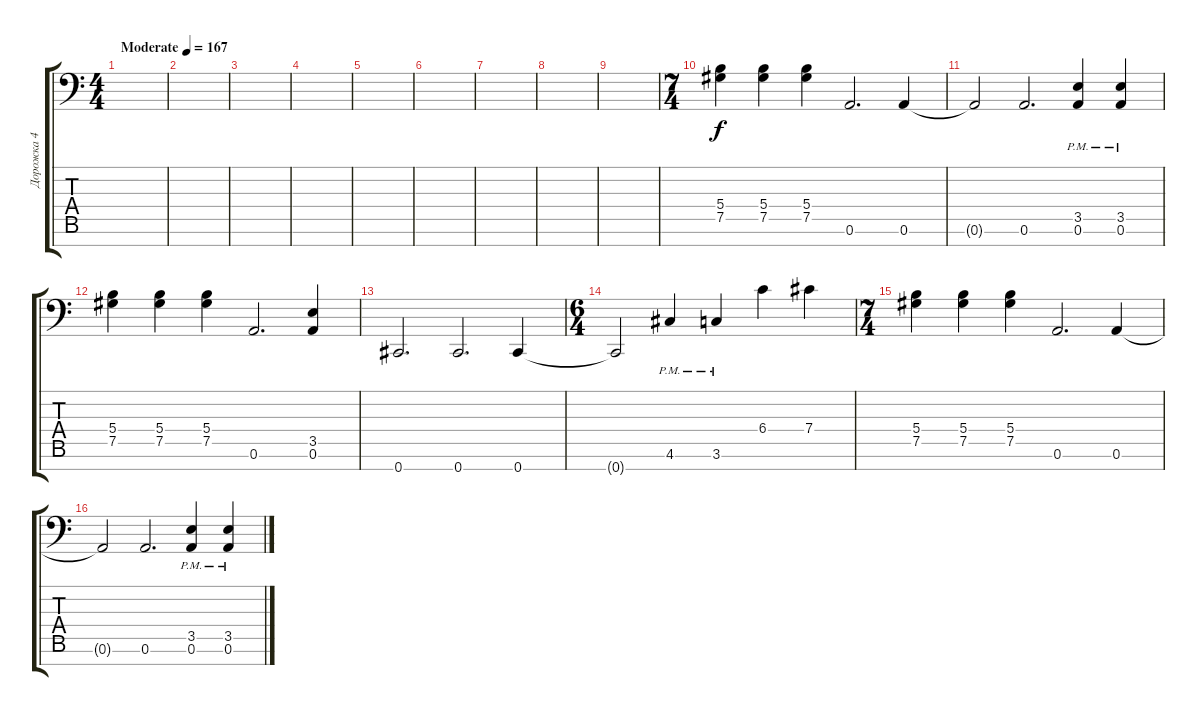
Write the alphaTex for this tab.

\track ("Дорожка 4" "Дорожка 4") {instrument distortionguitar}
\staff {score tabs}
\tuning (Ab3 E3 B2 Gb2 Db2 A1 Db1) {hide}
\ts (4 4)
\tempo (167 "Moderate")
\clef f4
\ks c
|
|
|
|
|
|
|
|
|
\ts (7 4)
(5.4 7.5).4 (5.4 7.5).4 (5.4 7.5).4 0.6.2{d} 0.6.4 |
0.6{t}.2 0.6.2{d} (3.5{pm} 0.6{pm}).4 (3.5{pm} 0.6{pm}).4 |
(5.4 7.5).4 (5.4 7.5).4 (5.4 7.5).4 0.6.2{d} (3.5 0.6).4 |
0.7.2{d} 0.7.2{d} 0.7.4 |
\ts (6 4)
0.7{t}.2 4.6{pm}.4 3.6{pm}.4 6.4.4 7.4.4 |
\ts (7 4)
(5.4 7.5).4 (5.4 7.5).4 (5.4 7.5).4 0.6.2{d} 0.6.4 |
0.6{t}.2 0.6.2{d} (3.5{pm} 0.6{pm}).4 (3.5{pm} 0.6{pm}).4
